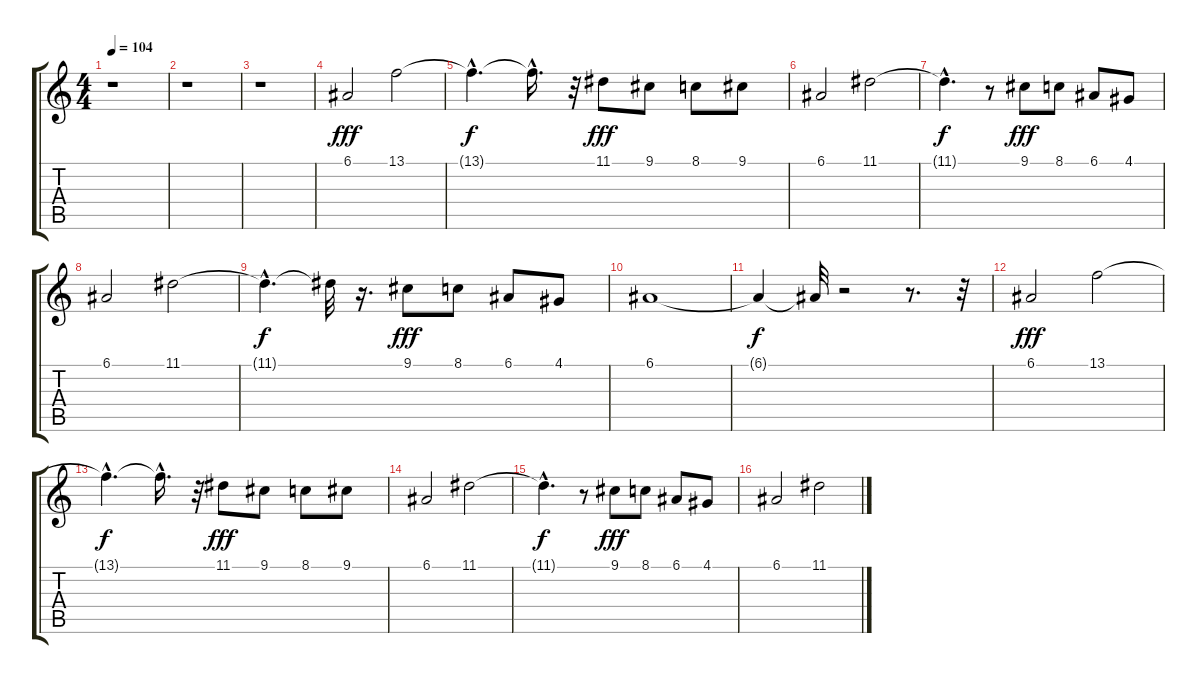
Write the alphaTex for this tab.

\track "" {instrument electricgrandpiano}
\staff {score tabs}
\tuning (E4 B3 G3 D3 A2 E2) {hide}
\ts (4 4)
\tempo 104
\clef g2
\ks c
r.1{dy f} |
r.1 |
r.1 |
6.1.2{dy fff} 13.1.2 |
13.1{hac t}.4{d dy f} 13.1{hac t}.16{d} r.32 11.1.8{dy fff} 9.1.8 8.1.8 9.1.8 |
6.1.2 11.1.2 |
11.1{hac t}.4{d dy f} r.8 9.1.8{dy fff} 8.1.8 6.1.8 4.1.8 |
6.1.2 11.1.2 |
11.1{hac t}.4{d dy f} 11.1{t}.32 r.16{d} 9.1.8{dy fff} 8.1.8 6.1.8 4.1.8 |
6.1.1 |
6.1{t}.4{dy f} 6.1{t}.32 r.2 r.8{d} r.32 |
6.1.2{dy fff} 13.1.2 |
13.1{hac t}.4{d dy f} 13.1{hac t}.16{d} r.32 11.1.8{dy fff} 9.1.8 8.1.8 9.1.8 |
6.1.2 11.1.2 |
11.1{hac t}.4{d dy f} r.8 9.1.8{dy fff} 8.1.8 6.1.8 4.1.8 |
6.1.2 11.1.2
